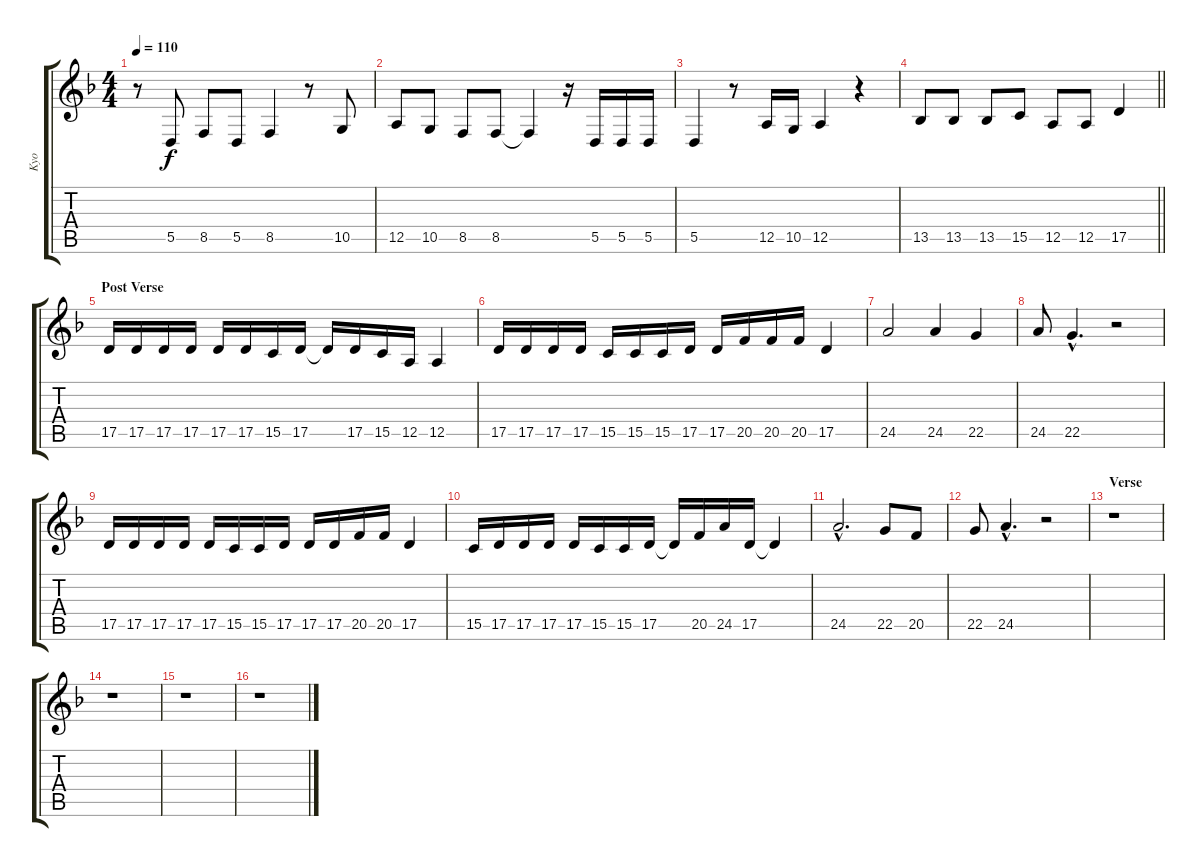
\track ("Kyo" "Kyo") {instrument sopranosax}
\staff {score tabs}
\tuning (E4 B3 G3 D3 A2 E2) {hide}
\ts (4 4)
\tempo 110
\clef g2
\ks f
r.8{dy f} 5.5.8 8.5.8 5.5.8 8.5.4 r.8 10.5.8 |
12.5.8 10.5.8 8.5.8 8.5.8 8.5{t}.4 r.16 5.5.16 5.5.16 5.5.16 |
5.5.4 r.8 12.5.16 10.5.16 12.5.4 r.4 |
\barLineRight lightlight
13.5.8 13.5.8 13.5.8 15.5.8 12.5.8 12.5.8 17.5.4 |
\section ("" "Post Verse")
17.5.16 17.5.16 17.5.16 17.5.16 17.5.16 17.5.16 15.5.16 17.5.16 17.5{t}.16 17.5.16 15.5.16 12.5.16 12.5.4 |
17.5.16 17.5.16 17.5.16 17.5.16 15.5.16 15.5.16 15.5.16 17.5.16 17.5.16 20.5.16 20.5.16 20.5.16 17.5.4 |
24.5.2 24.5.4 22.5.4 |
24.5.8 22.5{hac}.4{d} r.2 |
17.5.16 17.5.16 17.5.16 17.5.16 17.5.16 15.5.16 15.5.16 17.5.16 17.5.16 17.5.16 20.5.16 20.5.16 17.5.4 |
15.5.16 17.5.16 17.5.16 17.5.16 17.5.16 15.5.16 15.5.16 17.5.16 17.5{t}.16 20.5.16 24.5.16 17.5.16 17.5{t}.4 |
24.5{hac}.2{d} 22.5.8 20.5.8 |
22.5.8 24.5{hac}.4{d} r.2 |
\section ("" "Verse")
r.1 |
r.1 |
r.1 |
r.1
